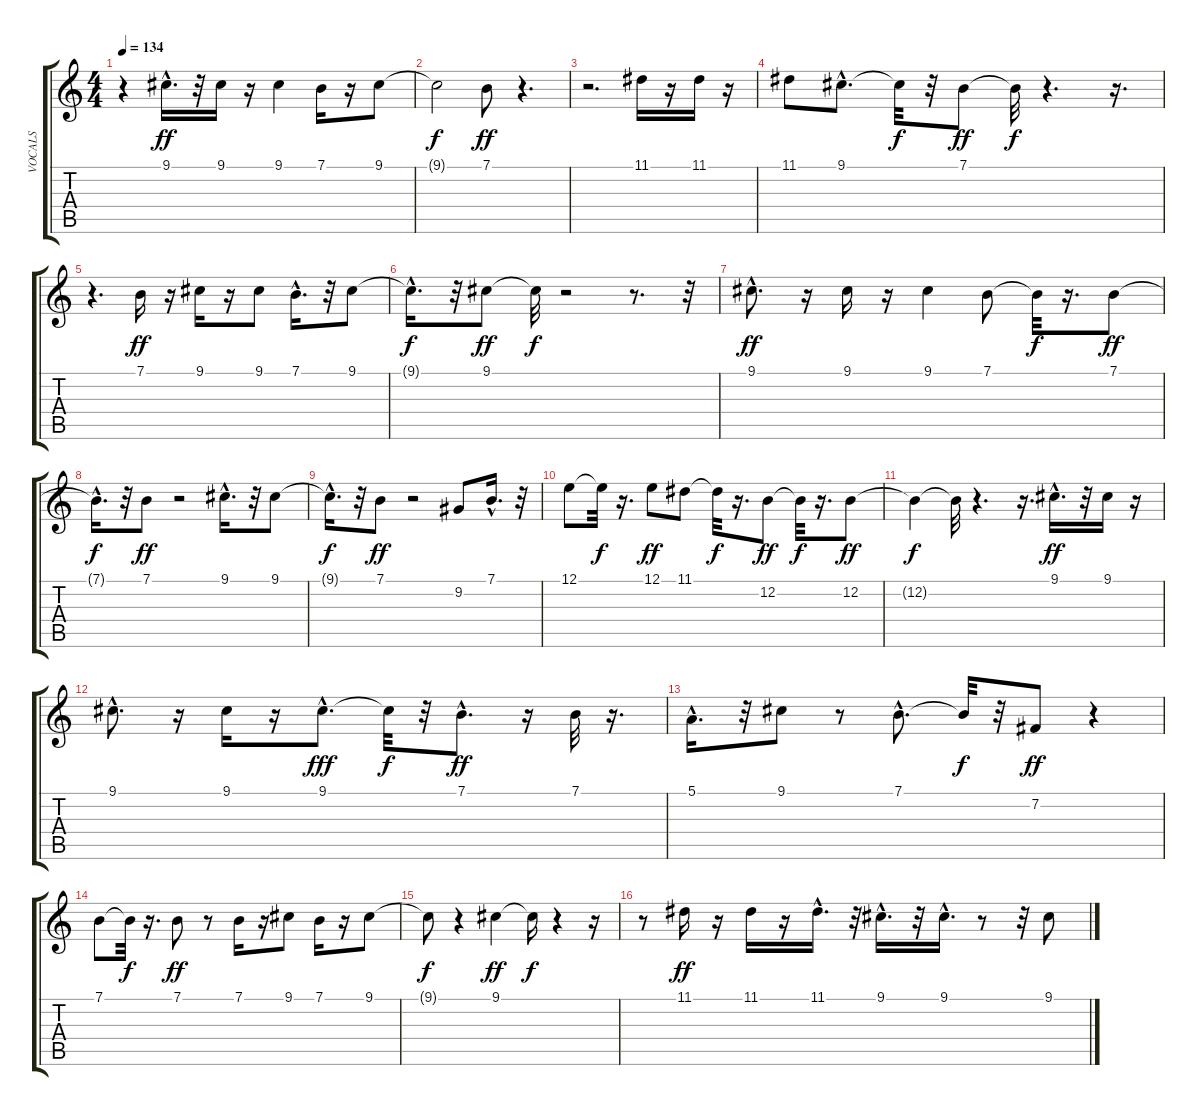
\track ("VOCALS" "VOCALS") {instrument lead1square}
\staff {score tabs}
\tuning (E4 B3 G3 D3 A2 E2) {hide}
\ts (4 4)
\tempo 134
\clef g2
\ks c
r.4{dy ff} 9.1{hac}.16{d} r.32 9.1.16 r.16 9.1.4 7.1.16 r.16 9.1.8 |
9.1{t}.2{dy f} 7.1.8{dy ff} r.4{d} |
r.2{d} 11.1.16 r.16 11.1.16 r.16 |
11.1.8 9.1{hac}.8{d} 9.1{t}.32{dy f} r.32 7.1.8{dy ff} 7.1{t}.32{dy f} r.4{d} r.16{d} |
r.4{d} 7.1.16{dy ff} r.16 9.1.16 r.16 9.1.8 7.1{hac}.16{d} r.32 9.1.8 |
9.1{hac t}.16{d dy f} r.32 9.1.8{dy ff} 9.1{t}.32{dy f} r.2 r.8{d} r.32 |
9.1{hac}.8{d dy ff} r.16 9.1.16 r.16 9.1.4 7.1.8 7.1{t}.32{dy f} r.16{d} 7.1.8{dy ff} |
7.1{hac t}.16{d dy f} r.32 7.1.8{dy ff} r.2 9.1{hac}.16{d} r.32 9.1.8 |
9.1{hac t}.16{d dy f} r.32 7.1.8{dy ff} r.2 9.2.8 7.1{hac}.16{d} r.32 |
12.1.8 12.1{t}.32{dy f} r.16{d} 12.1.8{dy ff} 11.1.8 11.1{t}.32{dy f} r.16{d} 12.2.8{dy ff} 12.2{t}.32{dy f} r.16{d} 12.2.8{dy ff} |
12.2{t}.4{dy f} 12.2{t}.32 r.4{d} r.16{d} 9.1{hac}.16{d dy ff} r.32 9.1.16 r.16 |
9.1{hac}.8{d} r.16 9.1.16 r.16 9.1{hac}.8{d dy fff} 9.1{t}.32{dy f} r.32 7.1{hac}.8{d dy ff} r.16 7.1.32 r.16{d} |
5.1{hac}.16{d} r.32 9.1.8 r.8 7.1{hac}.8{d} 7.1{t}.32{dy f} r.32 7.2.8{dy ff} r.4 |
7.1.8 7.1{t}.32{dy f} r.16{d} 7.1.8{dy ff} r.8 7.1.16 r.16 9.1.8 7.1.16 r.16 9.1.8 |
9.1{t}.8{dy f} r.4 9.1.4{dy ff} 9.1{t}.16{dy f} r.4 r.16 |
r.8 11.1.16{dy ff} r.16 11.1.16 r.16 11.1{hac}.16{d} r.32 9.1{hac}.16{d} r.32 9.1{hac}.16{d} r.8 r.32 9.1.8
